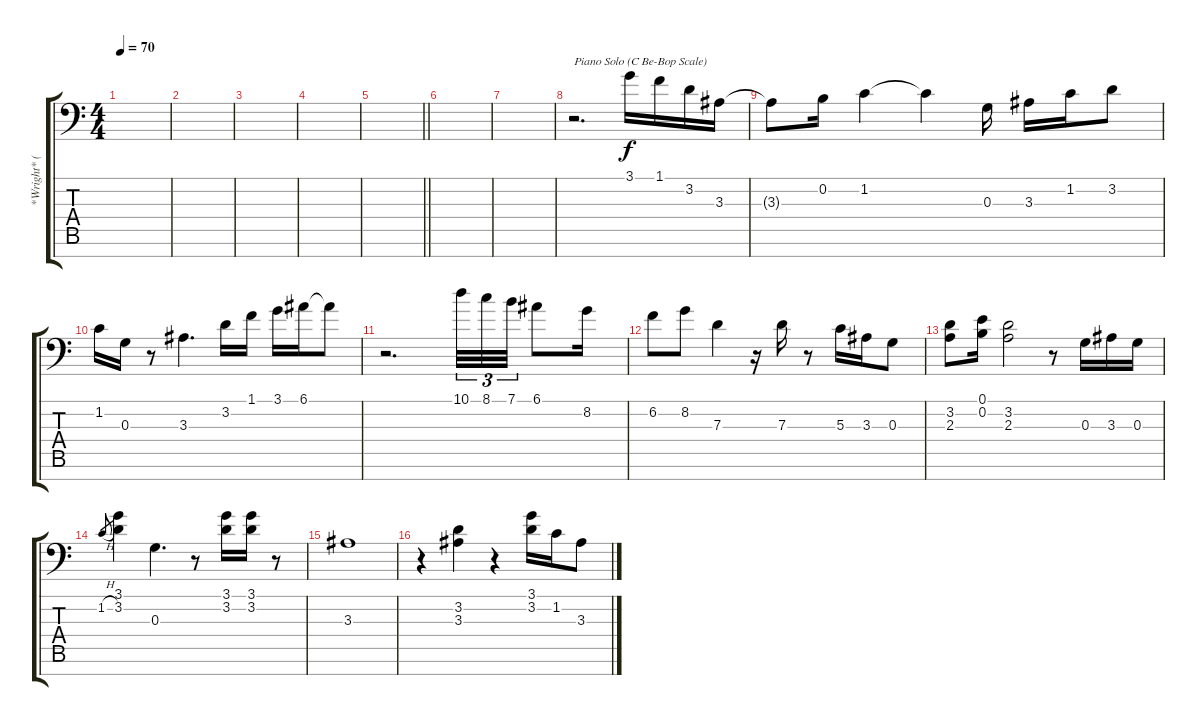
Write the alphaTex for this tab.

\track ("*Wright* (Organ)" "*Wright* (") {instrument drawbarorgan}
\staff {score tabs}
\tuning (E4 B3 G3 D3 A2 E2 E1) {hide}
\ts (4 4)
\tempo 70
\clef f4
\ks c
|
|
|
|
\barLineRight lightlight
|
|
|
r.2{d txt "Piano Solo (C Be-Bop Scale)"} 3.1.16 1.1.16 3.2.16 3.3.16 |
3.3{t}.8 0.2.16 1.2.4 1.2{t}.4 0.3.16{volume 16} 3.3.16 1.2.16 3.2.8 |
1.2.16 0.3.16 r.8 3.3.4{d} 3.2.16 1.1.16 3.1.16 6.1.16 6.1{t}.8 |
r.2{d} 10.1.32{tu (3 2)} 8.1.32{tu (3 2)} 7.1.32{tu (3 2)} 6.1.8 8.2.16 |
6.2.8 8.2.8 7.3.4 r.16 7.3.16 r.8 5.3.16 3.3.16 0.3.8 |
(3.2 2.3).8 (0.1 0.2).16 (3.2 2.3).2 r.8 0.3.16 3.3.16 0.3.16 |
1.2{h}.8{gr} (3.1 3.2).4 0.3.4{d} r.8 (3.1 3.2).16 (3.1 3.2).16 r.8 |
3.3.1 |
r.4 (3.2 3.3).4 r.4 (3.1 3.2).16 1.2.16 3.3.8
